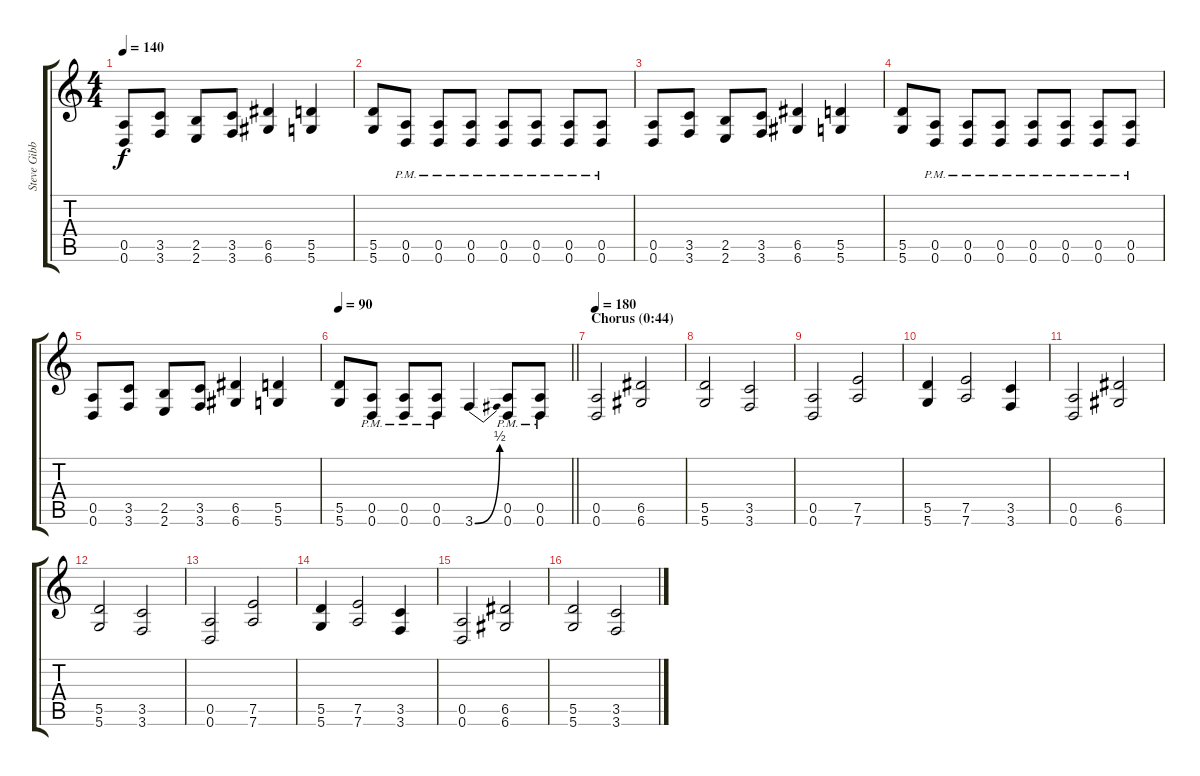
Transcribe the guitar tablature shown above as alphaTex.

\track ("Steve Gibb (lead guitar)" "Steve Gibb") {instrument overdrivenguitar}
\staff {score tabs}
\tuning (E4 B3 G3 D3 A2 D2) {hide}
\ts (4 4)
\tempo 140
\clef g2
\ks c
(0.5 0.6).8{dy f} (3.5 3.6).8 (2.5 2.6).8 (3.5 3.6).8 (6.5 6.6).4 (5.5 5.6).4 |
(5.5 5.6).8 (0.5{pm} 0.6{pm}).8 (0.5{pm} 0.6{pm}).8 (0.5{pm} 0.6{pm}).8 (0.5{pm} 0.6{pm}).8 (0.5{pm} 0.6{pm}).8 (0.5{pm} 0.6{pm}).8 (0.5{pm} 0.6{pm}).8 |
(0.5 0.6).8 (3.5 3.6).8 (2.5 2.6).8 (3.5 3.6).8 (6.5 6.6).4 (5.5 5.6).4 |
(5.5 5.6).8 (0.5{pm} 0.6{pm}).8 (0.5{pm} 0.6{pm}).8 (0.5{pm} 0.6{pm}).8 (0.5{pm} 0.6{pm}).8 (0.5{pm} 0.6{pm}).8 (0.5{pm} 0.6{pm}).8 (0.5{pm} 0.6{pm}).8 |
(0.5 0.6).8 (3.5 3.6).8 (2.5 2.6).8 (3.5 3.6).8 (6.5 6.6).4 (5.5 5.6).4 |
\tempo 90
\barLineRight lightlight
(5.5 5.6).8 (0.5{pm} 0.6{pm}).8 (0.5{pm} 0.6{pm}).8 (0.5{pm} 0.6{pm}).8 3.6{be (bend 0 0 60 2)}.4 (0.5{pm} 0.6{pm}).8 (0.5{pm} 0.6{pm}).8 |
\section ("" "Chorus (0:44)")
\tempo 180
(0.5 0.6).2 (6.5 6.6).2 |
(5.5 5.6).2 (3.5 3.6).2 |
(0.5 0.6).2 (7.5 7.6).2 |
(5.5 5.6).4 (7.5 7.6).2 (3.5 3.6).4 |
(0.5 0.6).2 (6.5 6.6).2 |
(5.5 5.6).2 (3.5 3.6).2 |
(0.5 0.6).2 (7.5 7.6).2 |
(5.5 5.6).4 (7.5 7.6).2 (3.5 3.6).4 |
(0.5 0.6).2 (6.5 6.6).2 |
(5.5 5.6).2 (3.5 3.6).2
